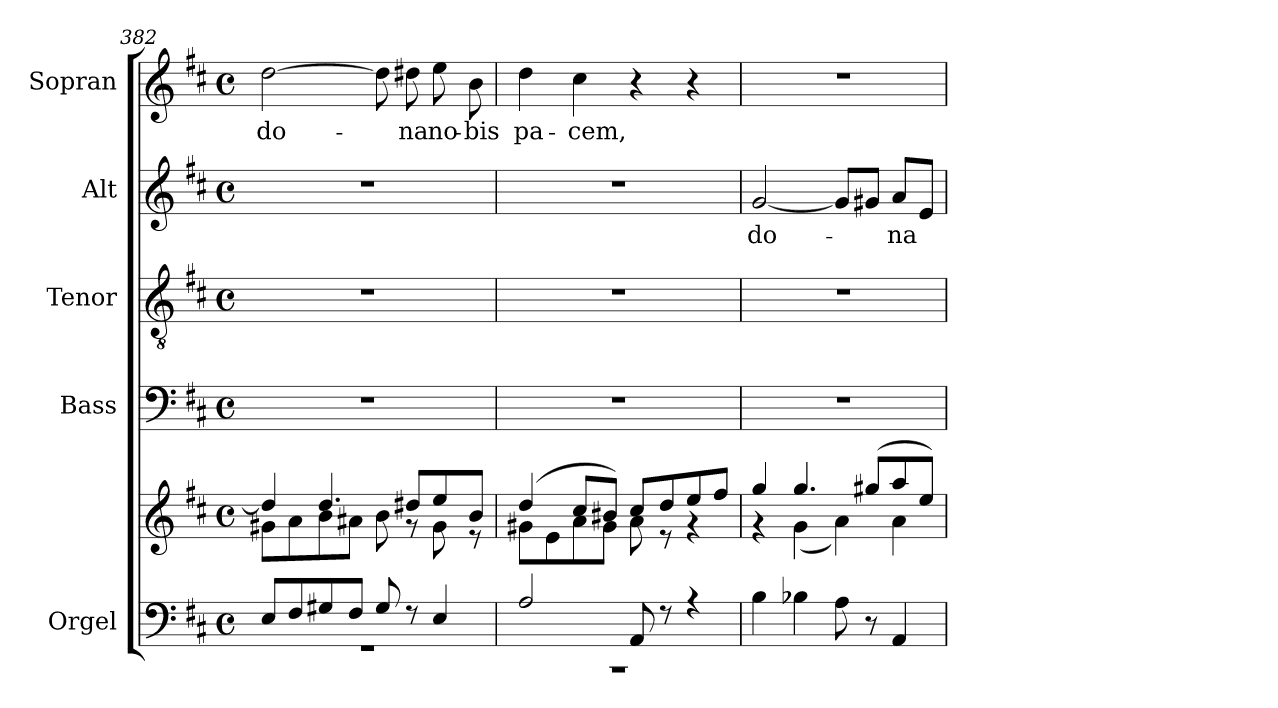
**kern	**kern	**kern	**kern	**kern	**text	**kern	**text
*part5	*part5	*part4	*part3	*part2	*part2	*part1	*part1
*staff6	*staff5	*staff4	*staff3	*staff2	*staff2	*staff1	*staff1
*I"Orgel	*	*I"Bass	*I"Tenor	*I"Alt	*	*I"Sopran	*
*I'Org.	*	*I'B.	*I'T.	*I'A.	*	*I'S.	*
!!LO:PB:g=z
*clefF4	*clefG2	*clefF4	*clefGv2	*clefG2	*	*clefG2	*
*k[f#c#]	*k[f#c#]	*k[f#c#]	*k[f#c#]	*k[f#c#]	*	*k[f#c#]	*
*D:	*D:	*D:	*D:	*D:	*	*D:	*
*M4/4	*M4/4	*M4/4	*M4/4	*M4/4	*	*M4/4	*
*met(c)	*met(c)	*met(c)	*met(c)	*met(c)	*	*met(c)	*
=382	=382	=382	=382	=382	=382	=382	=382
*^	*^	*	*	*	*	*	*
!	!	!	!	!	!	!	!	!	!LO:LY:b
8E/L	1rGG	4dd/]	8g#X\L	1r	1r	1r	.	[2dd\	do-
8F#/	.	.	8a\	.	.	.	.	.	.
8G#X/	.	4.dd/	8b\	.	.	.	.	.	.
8F#/J	.	.	8a#X\J	.	.	.	.	.	.
8G#/	.	.	8b\	.	.	.	.	8dd\]	.
!	!	!	!	!	!	!	!	!	!LO:LY:b
8rE	.	8dd#X/L	8rf	.	.	.	.	8dd#X\	-na
!	!	!	!	!	!	!	!	!	!LO:LY:b
4E/	.	8ee/	8g#\	.	.	.	.	8ee\	no-
!	!	!	!	!	!	!	!	!	!LO:LY:b
.	.	8b/J	8re	.	.	.	.	8b\	-bis
=383	=383	=383	=383	=383	=383	=383	=383	=383	=383
!	!	!	!	!	!	!	!	!	!LO:LY:b
2A/	1rDD	(4dd/	8g#X\L	1r	1r	1r	.	4dd\	pa-
.	.	.	8e\	.	.	.	.	.	.
!	!	!	!	!	!	!	!	!	!LO:LY:b
.	.	8cc#/L	8a\	.	.	.	.	4cc#\	-cem,
.	.	8b#X/J)	8g#\J	.	.	.	.	.	.
8AA/	.	8cc#/L	8a\	.	.	.	.	4r	.
8r	.	8dd/	8re	.	.	.	.	.	.
4r	.	8ee/	4rf	.	.	.	.	4r	.
.	.	8ff#/J	.	.	.	.	.	.	.
*v	*v	*	*	*	*	*	*	*	*
=384	=384	=384	=384	=384	=384	=384	=384	=384
!	!	!	!	!	!	!LO:LY:b	!	!
4B\	4gg/	4rg	1r	1r	[2g/	do-	1r	.
4B-X\	4.gg/	(>4g\	.	.	.	.	.	.
8A\	.	4a\)	.	.	8g/L]	.	.	.
8r	(<8gg#X/L	.	.	.	8g#X/J	.	.	.
!	!	!	!	!	!	!LO:LY:b	!	!
4AA/	8aa/	4a\	.	.	8a/L	-na	.	.
.	8ee/J)	.	.	.	8e/J	.	.	.
*	*v	*v	*	*	*	*	*	*
=	=	=	=	=	=	=	=
*-	*-	*-	*-	*-	*-	*-	*-
